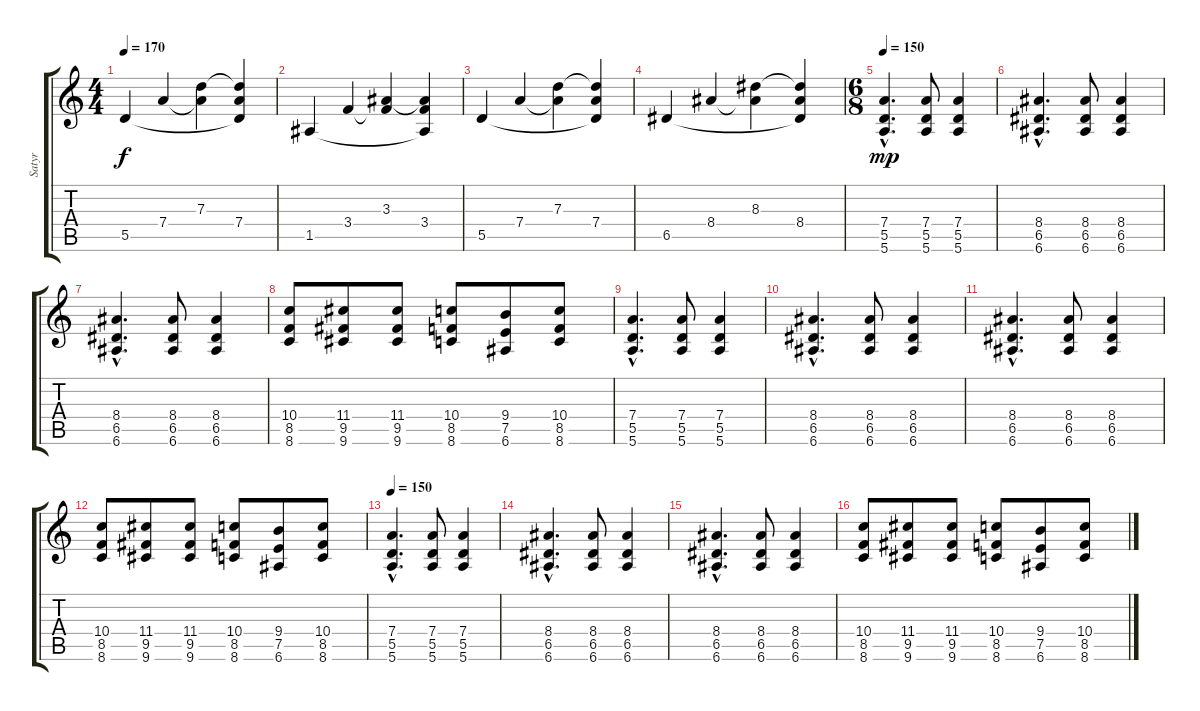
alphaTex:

\track ("Satyr" "Satyr") {instrument overdrivenguitar}
\staff {score tabs}
\tuning (E4 B3 G3 D3 A2 E2) {hide}
\ts (4 4)
\tempo 170
\clef g2
\ks c
5.5.4{dy f} 7.4.4 (7.3 7.4{t}).4 (7.3{t} 7.4 5.5{t}).4 |
1.5.4 3.4.4 (3.3 3.4{t}).4 (3.3{t} 3.4 1.5{t}).4 |
5.5.4 7.4.4 (7.3 7.4{t}).4 (7.3{t} 7.4 5.5{t}).4 |
6.5.4 8.4.4 (8.3 8.4{t}).4 (8.3{t} 8.4 6.5{t}).4 |
\ts (6 8)
\tempo 150
(7.4{hac} 5.5{hac} 5.6{hac}).4{d dy mp} (7.4 5.5 5.6).8 (7.4 5.5 5.6).4 |
(8.4{hac} 6.5{hac} 6.6{hac}).4{d} (8.4 6.5 6.6).8 (8.4 6.5 6.6).4 |
(8.4{hac} 6.5{hac} 6.6{hac}).4{d} (8.4 6.5 6.6).8 (8.4 6.5 6.6).4 |
(10.4 8.5 8.6).8 (11.4 9.5 9.6).8 (11.4 9.5 9.6).8 (10.4 8.5 8.6).8 (9.4 7.5 6.6).8 (10.4 8.5 8.6).8 |
(7.4{hac} 5.5{hac} 5.6{hac}).4{d} (7.4 5.5 5.6).8 (7.4 5.5 5.6).4 |
(8.4{hac} 6.5{hac} 6.6{hac}).4{d} (8.4 6.5 6.6).8 (8.4 6.5 6.6).4 |
(8.4{hac} 6.5{hac} 6.6{hac}).4{d} (8.4 6.5 6.6).8 (8.4 6.5 6.6).4 |
(10.4 8.5 8.6).8 (11.4 9.5 9.6).8 (11.4 9.5 9.6).8 (10.4 8.5 8.6).8 (9.4 7.5 6.6).8 (10.4 8.5 8.6).8 |
\tempo 150
(7.4{hac} 5.5{hac} 5.6{hac}).4{d} (7.4 5.5 5.6).8 (7.4 5.5 5.6).4 |
(8.4{hac} 6.5{hac} 6.6{hac}).4{d} (8.4 6.5 6.6).8 (8.4 6.5 6.6).4 |
(8.4{hac} 6.5{hac} 6.6{hac}).4{d} (8.4 6.5 6.6).8 (8.4 6.5 6.6).4 |
(10.4 8.5 8.6).8 (11.4 9.5 9.6).8 (11.4 9.5 9.6).8 (10.4 8.5 8.6).8 (9.4 7.5 6.6).8 (10.4 8.5 8.6).8
